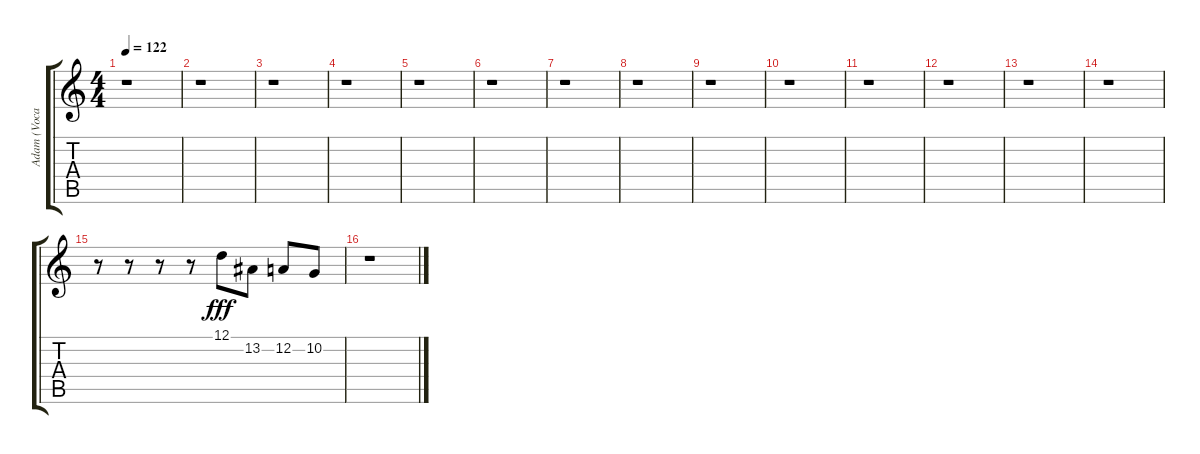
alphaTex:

\track ("Adam (Vocals)" "Adam (Voca") {instrument synthvoice}
\staff {score tabs}
\tuning (D4 A3 F3 C3 G2 D2) {hide}
\ts (4 4)
\tempo 122
\clef g2
\ks c
r.1{dy fff} |
r.1 |
r.1 |
r.1 |
r.1 |
r.1 |
r.1 |
r.1 |
r.1 |
r.1 |
r.1 |
r.1 |
r.1 |
r.1 |
r.8 r.8 r.8 r.8 12.1.8 13.2.8 12.2.8 10.2.8 |
r.1
